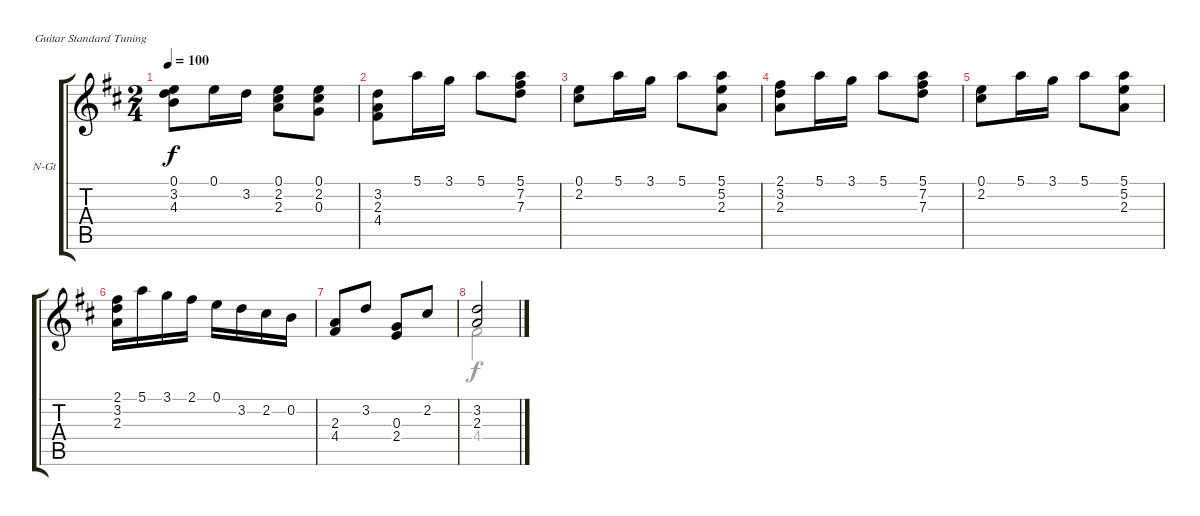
\bracketExtendMode groupsimilarinstruments
\firstSystemTrackNameOrientation horizontal
\otherSystemsTrackNameOrientation horizontal
\track ("Guitar 1" "N-Gt") {instrument acousticguitarnylon}
\staff {score tabs}
\tuning (E4 B3 G3 D3 A2 E2)
\voice
\ts (2 4)
\tempo 100
\clef g2
\ks d
(0.1 3.2 4.3).8{dy f} 0.1.16 3.2.16 (0.1 2.2 2.3).8 (0.1 2.2 0.3).8 |
(3.2 2.3 4.4).8 5.1.16 3.1.16 5.1.8 (5.1 7.2 7.3).8 |
(0.1 2.2).8 5.1.16 3.1.16 5.1.8 (5.1 5.2 2.3).8 |
(2.1 3.2 2.3).8 5.1.16 3.1.16 5.1.8 (5.1 7.2 7.3).8 |
(0.1 2.2).8 5.1.16 3.1.16 5.1.8 (5.1 5.2 2.3).8 |
(2.1 3.2 2.3).16 5.1.16 3.1.16 2.1.16 0.1.16 3.2.16 2.2.16 0.2.16 |
(2.3 4.4).8 3.2.8 (0.3 2.4).8 2.2.8 |
(3.2 2.3).2
\voice
\clef g2
\ottava regular
\simile none
\ks d
|
|
|
|
|
|
|
4.4.2
